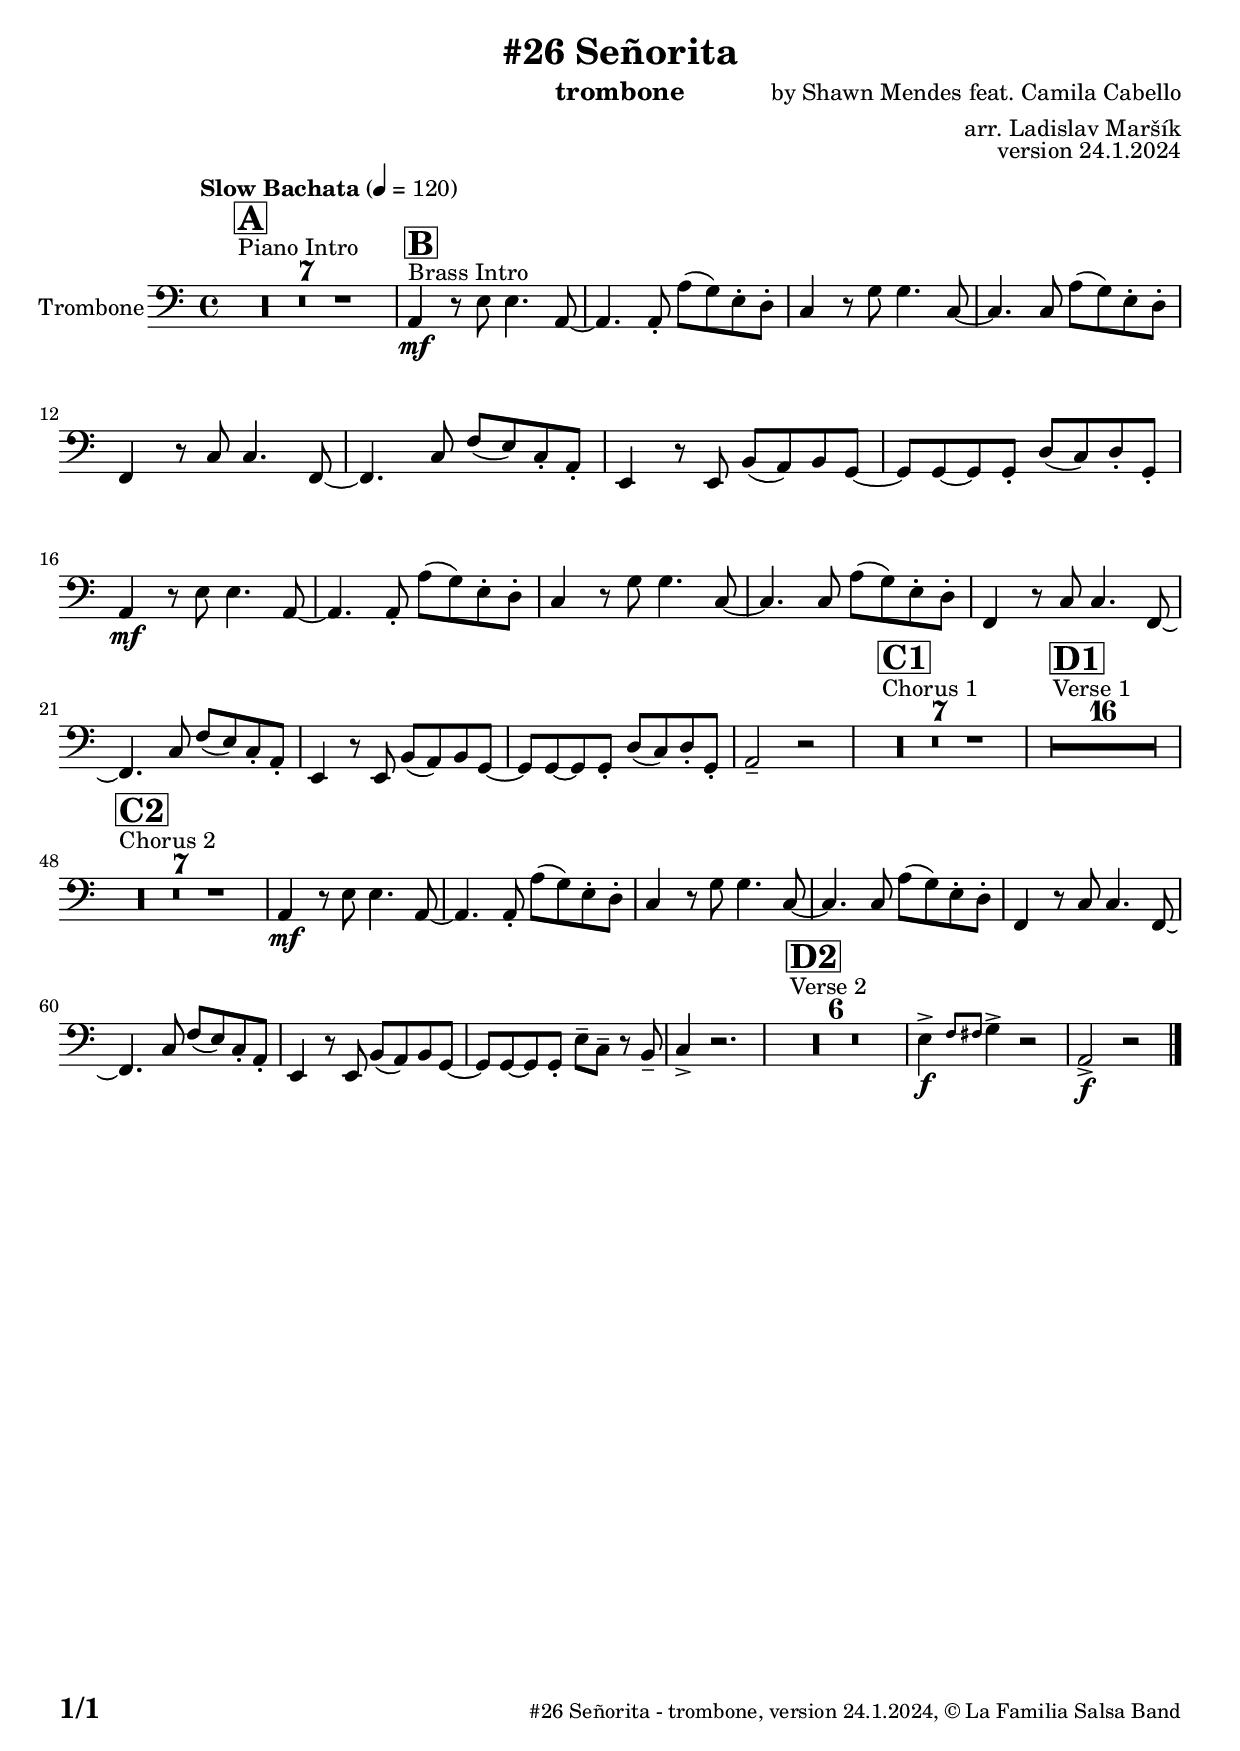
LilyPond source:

\version "2.24.0"

% Sheet revision 2022_09

\header {
  title = "#26 Señorita"
  instrument = "trombone"
  composer = "by Shawn Mendes feat. Camila Cabello"
  arranger = "arr. Ladislav Maršík"
  opus = "version 24.1.2024"
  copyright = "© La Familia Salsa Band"
}

inst =
#(define-music-function
  (string)
  (string?)
  #{ <>^\markup \abs-fontsize #16 \bold \box #string #})

makePercent = #(define-music-function (note) (ly:music?)
                 (make-music 'PercentEvent 'length (ly:music-length note)))

#(define (test-stencil grob text)
   (let* ((orig (ly:grob-original grob))
          (siblings (ly:spanner-broken-into orig)) ; have we been split?
          (refp (ly:grob-system grob))
          (left-bound (ly:spanner-bound grob LEFT))
          (right-bound (ly:spanner-bound grob RIGHT))
          (elts-L (ly:grob-array->list (ly:grob-object left-bound 'elements)))
          (elts-R (ly:grob-array->list (ly:grob-object right-bound 'elements)))
          (break-alignment-L
           (filter
            (lambda (elt) (grob::has-interface elt 'break-alignment-interface))
            elts-L))
          (break-alignment-R
           (filter
            (lambda (elt) (grob::has-interface elt 'break-alignment-interface))
            elts-R))
          (break-alignment-L-ext (ly:grob-extent (car break-alignment-L) refp X))
          (break-alignment-R-ext (ly:grob-extent (car break-alignment-R) refp X))
          (num
           (markup text))
          (num
           (if (or (null? siblings)
                   (eq? grob (car siblings)))
               num
               (make-parenthesize-markup num)))
          (num (grob-interpret-markup grob num))
          (num-stil-ext-X (ly:stencil-extent num X))
          (num-stil-ext-Y (ly:stencil-extent num Y))
          (num (ly:stencil-aligned-to num X CENTER))
          (num
           (ly:stencil-translate-axis
            num
            (+ (interval-length break-alignment-L-ext)
               (* 0.5
                  (- (car break-alignment-R-ext)
                     (cdr break-alignment-L-ext))))
            X))
          (bracket-L
           (markup
            #:path
            0.1 ; line-thickness
            `((moveto 0.5 ,(* 0.5 (interval-length num-stil-ext-Y)))
              (lineto ,(* 0.5
                          (- (car break-alignment-R-ext)
                             (cdr break-alignment-L-ext)
                             (interval-length num-stil-ext-X)))
                      ,(* 0.5 (interval-length num-stil-ext-Y)))
              (closepath)
              (rlineto 0.0
                       ,(if (or (null? siblings) (eq? grob (car siblings)))
                            -1.0 0.0)))))
          (bracket-R
           (markup
            #:path
            0.1
            `((moveto ,(* 0.5
                          (- (car break-alignment-R-ext)
                             (cdr break-alignment-L-ext)
                             (interval-length num-stil-ext-X)))
                      ,(* 0.5 (interval-length num-stil-ext-Y)))
              (lineto 0.5
                      ,(* 0.5 (interval-length num-stil-ext-Y)))
              (closepath)
              (rlineto 0.0
                       ,(if (or (null? siblings) (eq? grob (last siblings)))
                            -1.0 0.0)))))
          (bracket-L (grob-interpret-markup grob bracket-L))
          (bracket-R (grob-interpret-markup grob bracket-R))
          (num (ly:stencil-combine-at-edge num X LEFT bracket-L 0.4))
          (num (ly:stencil-combine-at-edge num X RIGHT bracket-R 0.4)))
     num))

#(define-public (Measure_attached_spanner_engraver context)
   (let ((span '())
         (finished '())
         (event-start '())
         (event-stop '()))
     (make-engraver
      (listeners ((measure-counter-event engraver event)
                  (if (= START (ly:event-property event 'span-direction))
                      (set! event-start event)
                      (set! event-stop event))))
      ((process-music trans)
       (if (ly:stream-event? event-stop)
           (if (null? span)
               (ly:warning "You're trying to end a measure-attached spanner but you haven't started one.")
               (begin (set! finished span)
                 (ly:engraver-announce-end-grob trans finished event-start)
                 (set! span '())
                 (set! event-stop '()))))
       (if (ly:stream-event? event-start)
           (begin (set! span (ly:engraver-make-grob trans 'MeasureCounter event-start))
             (set! event-start '()))))
      ((stop-translation-timestep trans)
       (if (and (ly:spanner? span)
                (null? (ly:spanner-bound span LEFT))
                (moment<=? (ly:context-property context 'measurePosition) ZERO-MOMENT))
           (ly:spanner-set-bound! span LEFT
                                  (ly:context-property context 'currentCommandColumn)))
       (if (and (ly:spanner? finished)
                (moment<=? (ly:context-property context 'measurePosition) ZERO-MOMENT))
           (begin
            (if (null? (ly:spanner-bound finished RIGHT))
                (ly:spanner-set-bound! finished RIGHT
                                       (ly:context-property context 'currentCommandColumn)))
            (set! finished '())
            (set! event-start '())
            (set! event-stop '()))))
      ((finalize trans)
       (if (ly:spanner? finished)
           (begin
            (if (null? (ly:spanner-bound finished RIGHT))
                (set! (ly:spanner-bound finished RIGHT)
                      (ly:context-property context 'currentCommandColumn)))
            (set! finished '())))
       (if (ly:spanner? span)
           (begin
            (ly:warning "I think there's a dangling measure-attached spanner :-(")
            (ly:grob-suicide! span)
            (set! span '())))))))

\layout {
  \context {
    \Staff
    \consists #Measure_attached_spanner_engraver
    \override MeasureCounter.font-encoding = #'latin1
    \override MeasureCounter.font-size = 0
    \override MeasureCounter.outside-staff-padding = 2
    \override MeasureCounter.outside-staff-horizontal-padding = #0
  }
}

repeatBracket = #(define-music-function
                  (parser location N note)
                  (number? ly:music?)
                  #{
                    \override Staff.MeasureCounter.stencil =
                    #(lambda (grob) (test-stencil grob #{ #(string-append(number->string N) "x") #} ))
                    \startMeasureCount
                    \repeat volta #N { $note }
                    \stopMeasureCount
                  #}
                  )

Trombone = \new Voice \relative c' {
  \set Staff.instrumentName = \markup {
    \center-align { "Trombone" }
  }
  \set Staff.midiInstrument = "trombone"
  \set Staff.midiMaximumVolume = #1.0

  \clef bass
  \key a \minor
  \time 4/4
  \tempo "Slow Bachata" 4 = 120
  
  s1*0 ^\markup { "Piano Intro" }
  \inst "A"
  R1*7 
  
  s1*0 ^\markup { "Brass Intro" }
  \inst "B"
  
 a,4 \mf r8 e' e4. a,8 ~  |
 a4. a8 -. a' ( g ) e -. d -. |
 c4 r8 g' g4. c,8 ~ |
 c4. c8 a' ( g ) e -. d -. |
 f,4  r8 c' c4. f,8 ~  |
 f4. c'8 f ( e ) c -. a -. | 
 e4 r8 e b' ( a ) b g ~ |
 g g ~ g g -. d' ( c ) d -. g, -. |  \break
  a4 \mf r8 e' e4. a,8 ~  |
 a4. a8 -. a' ( g ) e -. d -. |
 c4 r8 g' g4. c,8 ~ |
 c4. c8 a' ( g ) e -. d -. |
 f,4  r8 c' c4. f,8 ~  |
 f4. c'8 f ( e ) c -. a -. | 
 e4 r8 e b' ( a ) b g ~ |
 g g ~ g g -. d' ( c ) d -. g, -. |
  a2 -- r2 |
  
  
    s1*0 ^\markup { "Chorus 1" }
  \inst "C1"
  R1*7 
  
    s1*0 ^\markup { "Verse 1" }
  \inst "D1"
  
  
    R1*16 
    
    s1*0 ^\markup { "Chorus 2" }
  \inst "C2"
  R1*7 
   a4 \mf r8 e' e4. a,8 ~  |
 a4. a8 -. a' ( g ) e -. d -. |
 c4 r8 g' g4. c,8 ~ |
 c4. c8 a' ( g ) e -. d -. |
 f,4  r8 c' c4. f,8 ~  |
 f4. c'8 f ( e ) c -. a -. | 
 e4 r8 e b' ( a ) b g ~ |
 g g ~ g g -.  e'8 -- c  -- r b --  |
  c4 -> r2. |
  
      s1*0 ^\markup { "Verse 2" }
  \inst "D2"
      R1*6
      
      e4 \f -> \grace { f8 fis } g4 \accent r2 | 
      
      a,2 \f -> r2 |
  
  \label #'lastPage
  \bar "|."  
}

\score {
  \compressMMRests \new Staff \with {
    \consists "Volta_engraver"
  }
  {
    \Trombone
  }
  \layout {
    \context {
      \Score
      \remove "Volta_engraver"
    }
  }
  \midi { }
}

\paper {
  system-system-spacing =
  #'((basic-distance . 14)
     (minimum-distance . 10)
     (padding . 1)
     (stretchability . 60))
  between-system-padding = #2
  bottom-margin = 5\mm

  print-page-number = ##t
  print-first-page-number = ##t
  oddHeaderMarkup = \markup \fill-line { " " }
  evenHeaderMarkup = \markup \fill-line { " " }
  oddFooterMarkup = \markup {
    \fill-line {
      \bold \fontsize #2
      \concat { \fromproperty #'page:page-number-string "/" \page-ref #'lastPage "0" "?" }

      \fontsize #-1
      \concat { \fromproperty #'header:title " - " \fromproperty #'header:instrument ", " \fromproperty #'header:opus ", " \fromproperty #'header:copyright }
    }
  }
  evenFooterMarkup = \markup {
    \fill-line {
      \fontsize #-1
      \concat { \fromproperty #'header:title " - " \fromproperty #'header:instrument ", " \fromproperty #'header:opus ", " \fromproperty #'header:copyright }

      \bold \fontsize #2
      \concat { \fromproperty #'page:page-number-string "/" \page-ref #'lastPage "0" "?" }
    }
  }
}